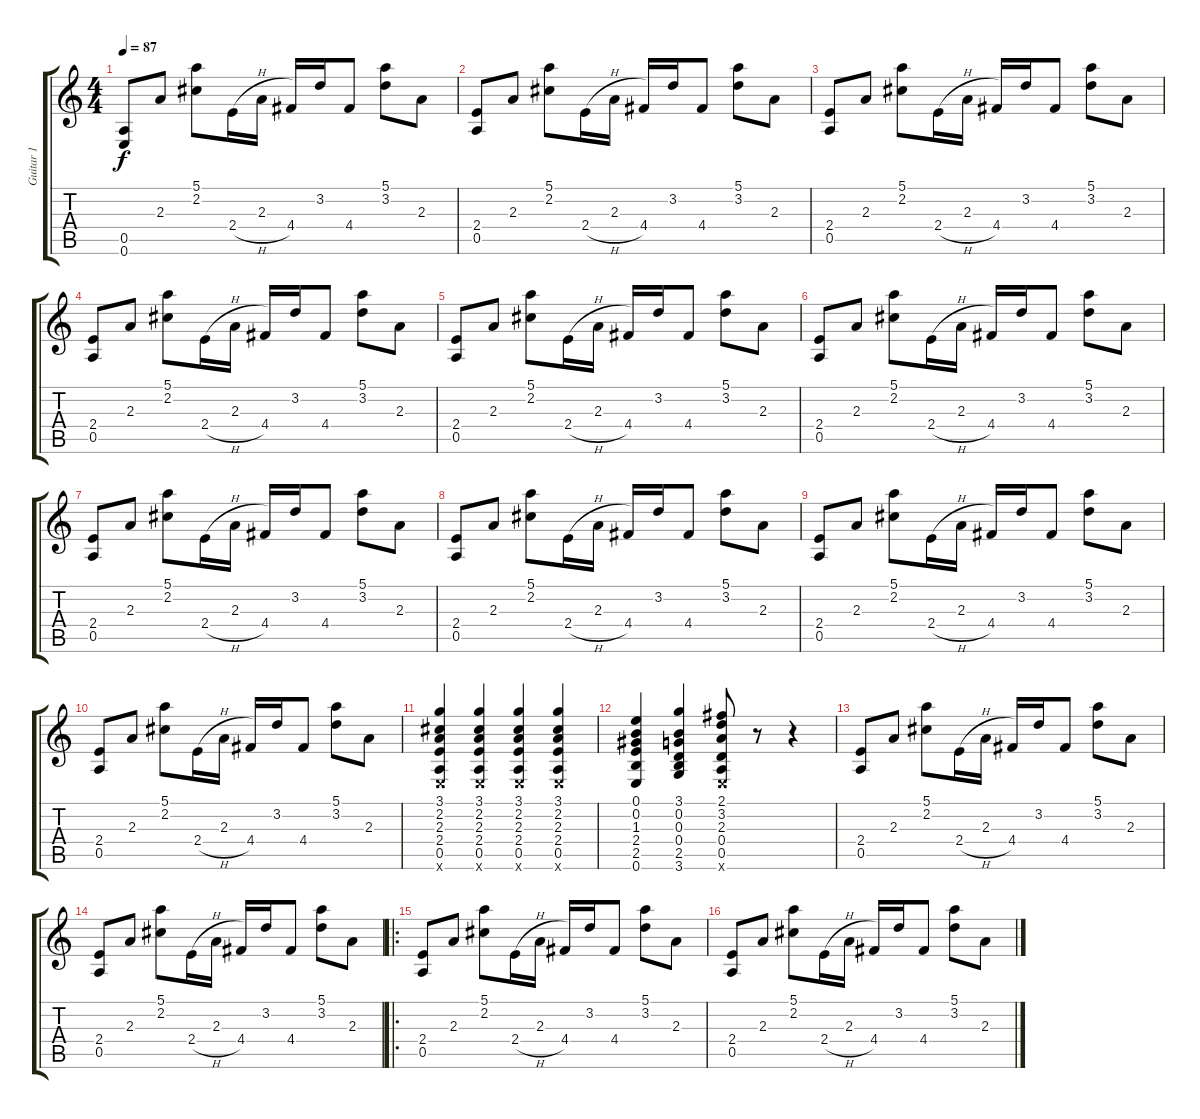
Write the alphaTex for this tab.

\track ("Guitar 1" "Guitar 1") {instrument distortionguitar}
\staff {score tabs}
\tuning (E4 B3 G3 D3 A2 E2) {hide}
\ts (4 4)
\tempo 87
\clef g2
\ks c
(0.5 0.6).8{dy f instrument distortionguitar} 2.3.8 (5.1 2.2).8 2.4{h}.16 2.3.16 4.4.16 3.2.16 4.4.8 (5.1 3.2).8 2.3.8 |
(2.4 0.5).8 2.3.8 (5.1 2.2).8 2.4{h}.16 2.3.16 4.4.16 3.2.16 4.4.8 (5.1 3.2).8 2.3.8 |
(2.4 0.5).8 2.3.8 (5.1 2.2).8 2.4{h}.16 2.3.16 4.4.16 3.2.16 4.4.8 (5.1 3.2).8 2.3.8 |
(2.4 0.5).8 2.3.8 (5.1 2.2).8 2.4{h}.16 2.3.16 4.4.16 3.2.16 4.4.8 (5.1 3.2).8 2.3.8 |
(2.4 0.5).8 2.3.8 (5.1 2.2).8 2.4{h}.16 2.3.16 4.4.16 3.2.16 4.4.8 (5.1 3.2).8 2.3.8 |
(2.4 0.5).8 2.3.8 (5.1 2.2).8 2.4{h}.16 2.3.16 4.4.16 3.2.16 4.4.8 (5.1 3.2).8 2.3.8 |
(2.4 0.5).8 2.3.8 (5.1 2.2).8 2.4{h}.16 2.3.16 4.4.16 3.2.16 4.4.8 (5.1 3.2).8 2.3.8 |
(2.4 0.5).8 2.3.8 (5.1 2.2).8 2.4{h}.16 2.3.16 4.4.16 3.2.16 4.4.8 (5.1 3.2).8 2.3.8 |
(2.4 0.5).8 2.3.8 (5.1 2.2).8 2.4{h}.16 2.3.16 4.4.16 3.2.16 4.4.8 (5.1 3.2).8 2.3.8 |
(2.4 0.5).8 2.3.8 (5.1 2.2).8 2.4{h}.16 2.3.16 4.4.16 3.2.16 4.4.8 (5.1 3.2).8 2.3.8 |
(3.1 2.2 2.3 2.4 0.5 0.6{x}).4 (3.1 2.2 2.3 2.4 0.5 0.6{x}).4 (3.1 2.2 2.3 2.4 0.5 0.6{x}).4 (3.1 2.2 2.3 2.4 0.5 0.6{x}).4 |
(0.1 0.2 1.3 2.4 2.5 0.6).4 (3.1 0.2 0.3 0.4 2.5 3.6).4 (2.1 3.2 2.3 0.4 0.5 0.6{x}).8 r.8 r.4 |
(2.4 0.5).8 2.3.8 (5.1 2.2).8 2.4{h}.16 2.3.16 4.4.16 3.2.16 4.4.8 (5.1 3.2).8 2.3.8 |
(2.4 0.5).8 2.3.8 (5.1 2.2).8 2.4{h}.16 2.3.16 4.4.16 3.2.16 4.4.8 (5.1 3.2).8 2.3.8 |
\ro
(2.4 0.5).8 2.3.8 (5.1 2.2).8 2.4{h}.16 2.3.16 4.4.16 3.2.16 4.4.8 (5.1 3.2).8 2.3.8 |
(2.4 0.5).8 2.3.8 (5.1 2.2).8 2.4{h}.16 2.3.16 4.4.16 3.2.16 4.4.8 (5.1 3.2).8 2.3.8
